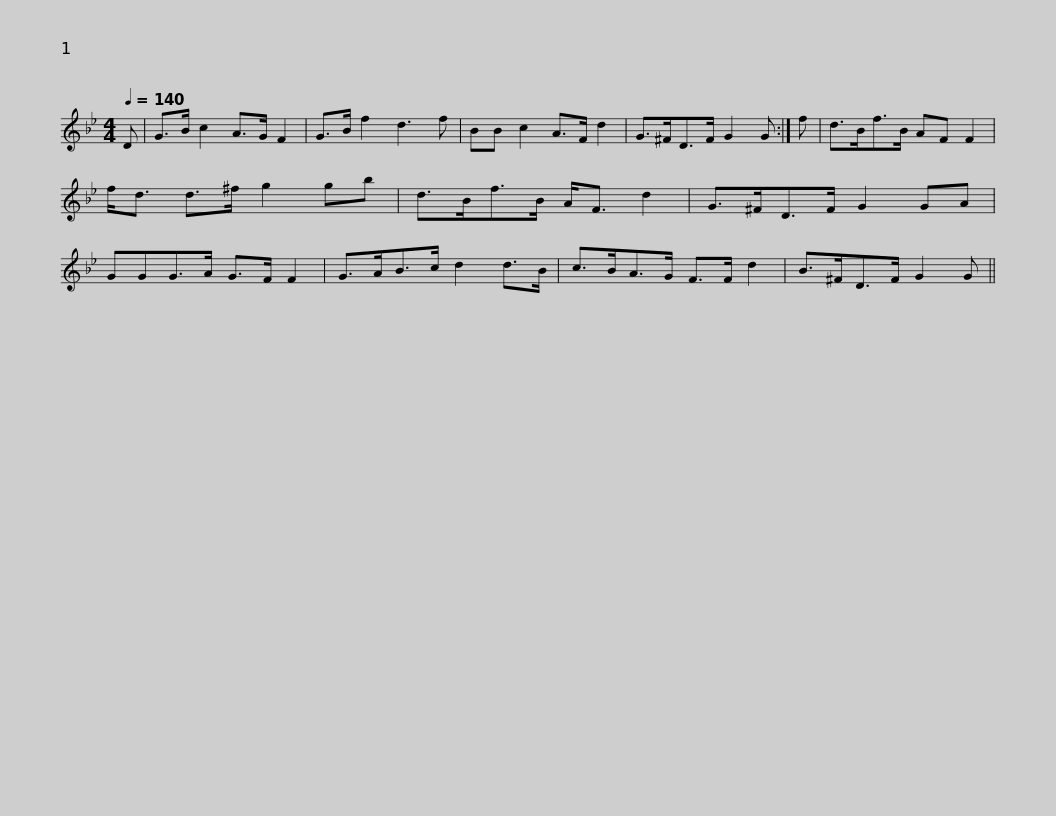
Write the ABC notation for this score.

X:1
L:1/8
Q:1/4=140
M:4/4
I:linebreak $
K:Gmin
V:1 treble
V:1
 D | G>B c2 A>G F2 | G>B f2 d3 f | BB c2 A>F d2 | G>^FD>F G2 G :| %5
 f | d>Bf>B AF F2 |$ f<d d>^f g2 gb | d>Bf>B A<F d2 | G>^FD>F G2 GA | %10
 GGG>A G>F F2 | G>AB>c d2 d>B |$ c>BA>G F>F d2 | B>^FD>F G2 G || %14
